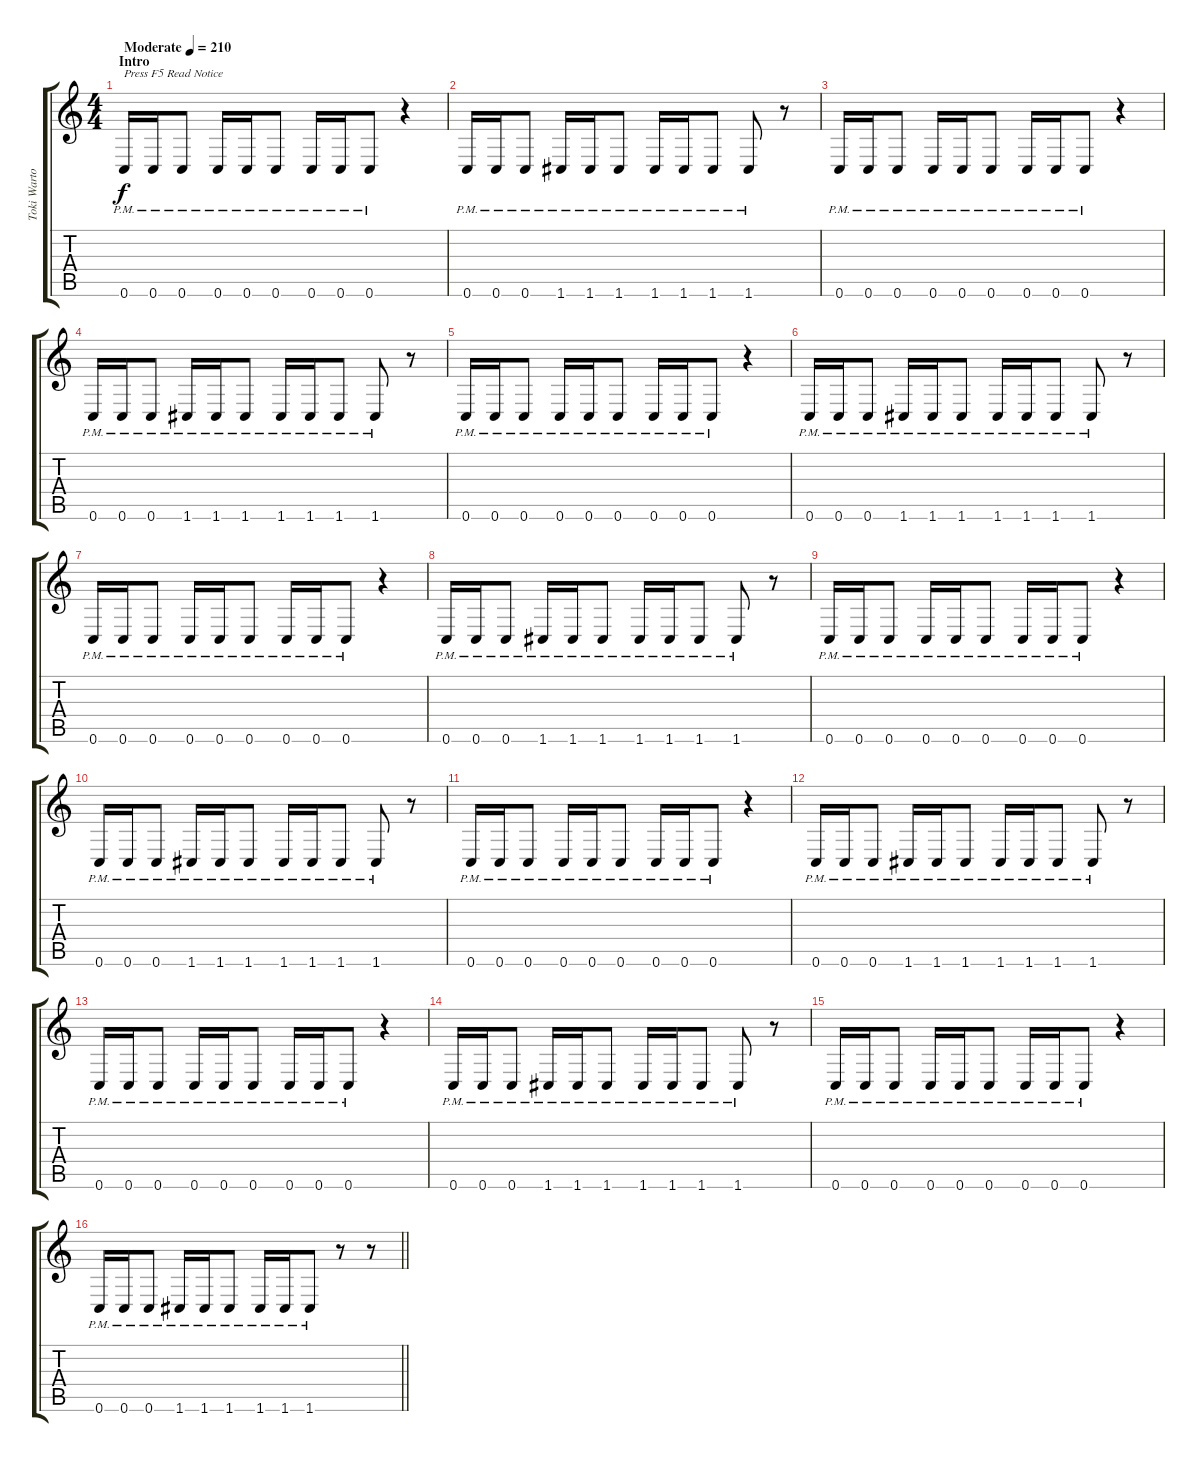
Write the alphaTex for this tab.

\track ("Toki Wartooth (Rhythm Guitar)" "Toki Warto") {instrument distortionguitar}
\staff {score tabs}
\tuning (C4 G3 Eb3 Bb2 F2 C2) {hide}
\ts (4 4)
\section ("" "Intro")
\tempo (210 "Moderate")
\clef g2
\ks c
0.6{pm}.16{txt "Press F5 Read Notice" dy f instrument distortionguitar} 0.6{pm}.16 0.6{pm}.8 0.6{pm}.16 0.6{pm}.16 0.6{pm}.8 0.6{pm}.16 0.6{pm}.16 0.6{pm}.8 r.4 |
0.6{pm}.16 0.6{pm}.16 0.6{pm}.8 1.6{pm}.16 1.6{pm}.16 1.6{pm}.8 1.6{pm}.16 1.6{pm}.16 1.6{pm}.8 1.6{pm}.8 r.8 |
0.6{pm}.16 0.6{pm}.16 0.6{pm}.8 0.6{pm}.16 0.6{pm}.16 0.6{pm}.8 0.6{pm}.16 0.6{pm}.16 0.6{pm}.8 r.4 |
0.6{pm}.16 0.6{pm}.16 0.6{pm}.8 1.6{pm}.16 1.6{pm}.16 1.6{pm}.8 1.6{pm}.16 1.6{pm}.16 1.6{pm}.8 1.6{pm}.8 r.8 |
0.6{pm}.16 0.6{pm}.16 0.6{pm}.8 0.6{pm}.16 0.6{pm}.16 0.6{pm}.8 0.6{pm}.16 0.6{pm}.16 0.6{pm}.8 r.4 |
0.6{pm}.16 0.6{pm}.16 0.6{pm}.8 1.6{pm}.16 1.6{pm}.16 1.6{pm}.8 1.6{pm}.16 1.6{pm}.16 1.6{pm}.8 1.6{pm}.8 r.8 |
0.6{pm}.16 0.6{pm}.16 0.6{pm}.8 0.6{pm}.16 0.6{pm}.16 0.6{pm}.8 0.6{pm}.16 0.6{pm}.16 0.6{pm}.8 r.4 |
0.6{pm}.16 0.6{pm}.16 0.6{pm}.8 1.6{pm}.16 1.6{pm}.16 1.6{pm}.8 1.6{pm}.16 1.6{pm}.16 1.6{pm}.8 1.6{pm}.8 r.8 |
0.6{pm}.16 0.6{pm}.16 0.6{pm}.8 0.6{pm}.16 0.6{pm}.16 0.6{pm}.8 0.6{pm}.16 0.6{pm}.16 0.6{pm}.8 r.4 |
0.6{pm}.16 0.6{pm}.16 0.6{pm}.8 1.6{pm}.16 1.6{pm}.16 1.6{pm}.8 1.6{pm}.16 1.6{pm}.16 1.6{pm}.8 1.6{pm}.8 r.8 |
0.6{pm}.16 0.6{pm}.16 0.6{pm}.8 0.6{pm}.16 0.6{pm}.16 0.6{pm}.8 0.6{pm}.16 0.6{pm}.16 0.6{pm}.8 r.4 |
0.6{pm}.16 0.6{pm}.16 0.6{pm}.8 1.6{pm}.16 1.6{pm}.16 1.6{pm}.8 1.6{pm}.16 1.6{pm}.16 1.6{pm}.8 1.6{pm}.8 r.8 |
0.6{pm}.16 0.6{pm}.16 0.6{pm}.8 0.6{pm}.16 0.6{pm}.16 0.6{pm}.8 0.6{pm}.16 0.6{pm}.16 0.6{pm}.8 r.4 |
0.6{pm}.16 0.6{pm}.16 0.6{pm}.8 1.6{pm}.16 1.6{pm}.16 1.6{pm}.8 1.6{pm}.16 1.6{pm}.16 1.6{pm}.8 1.6{pm}.8 r.8 |
0.6{pm}.16 0.6{pm}.16 0.6{pm}.8 0.6{pm}.16 0.6{pm}.16 0.6{pm}.8 0.6{pm}.16 0.6{pm}.16 0.6{pm}.8 r.4 |
\barLineRight lightlight
0.6{pm}.16 0.6{pm}.16 0.6{pm}.8 1.6{pm}.16 1.6{pm}.16 1.6{pm}.8 1.6{pm}.16 1.6{pm}.16 1.6{pm}.8 r.8 r.8
